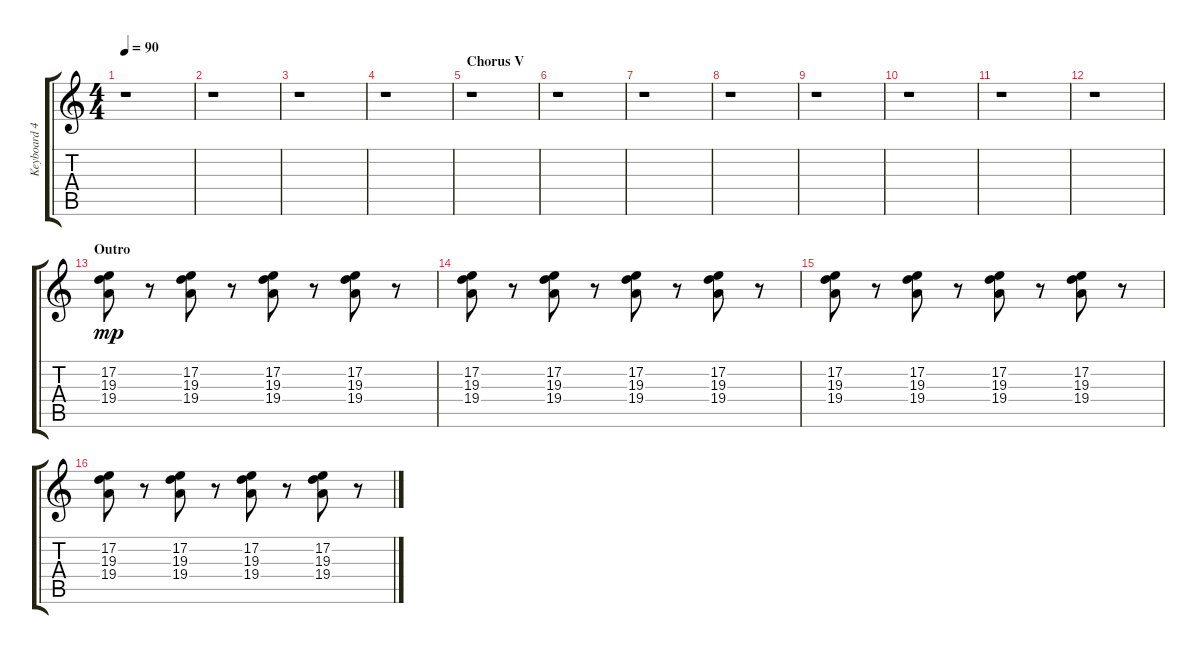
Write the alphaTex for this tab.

\track ("Keyboard 4" "Keyboard 4") {instrument whistle}
\staff {score tabs}
\tuning (E4 B3 G3 D3 A2 E2) {hide}
\ts (4 4)
\tempo 90
\clef g2
\ks c
r.1{dy ppp} |
r.1 |
r.1 |
r.1 |
\section ("" "Chorus V")
r.1 |
r.1 |
r.1 |
r.1 |
r.1 |
r.1 |
r.1 |
r.1 |
\section ("" "Outro")
(17.2 19.3 19.4).8{dy mp volume 10 balance 0} r.8 (17.2 19.3 19.4).8{balance 16} r.8 (17.2 19.3 19.4).8{balance 0} r.8 (17.2 19.3 19.4).8{balance 16} r.8 |
(17.2 19.3 19.4).8{volume 10 balance 0} r.8 (17.2 19.3 19.4).8{balance 16} r.8 (17.2 19.3 19.4).8{balance 0} r.8 (17.2 19.3 19.4).8{balance 16} r.8 |
(17.2 19.3 19.4).8{volume 10 balance 0} r.8 (17.2 19.3 19.4).8{balance 16} r.8 (17.2 19.3 19.4).8{balance 0} r.8 (17.2 19.3 19.4).8{balance 16} r.8 |
(17.2 19.3 19.4).8{volume 10 balance 0} r.8 (17.2 19.3 19.4).8{balance 16} r.8 (17.2 19.3 19.4).8{balance 0} r.8 (17.2 19.3 19.4).8{balance 16} r.8
